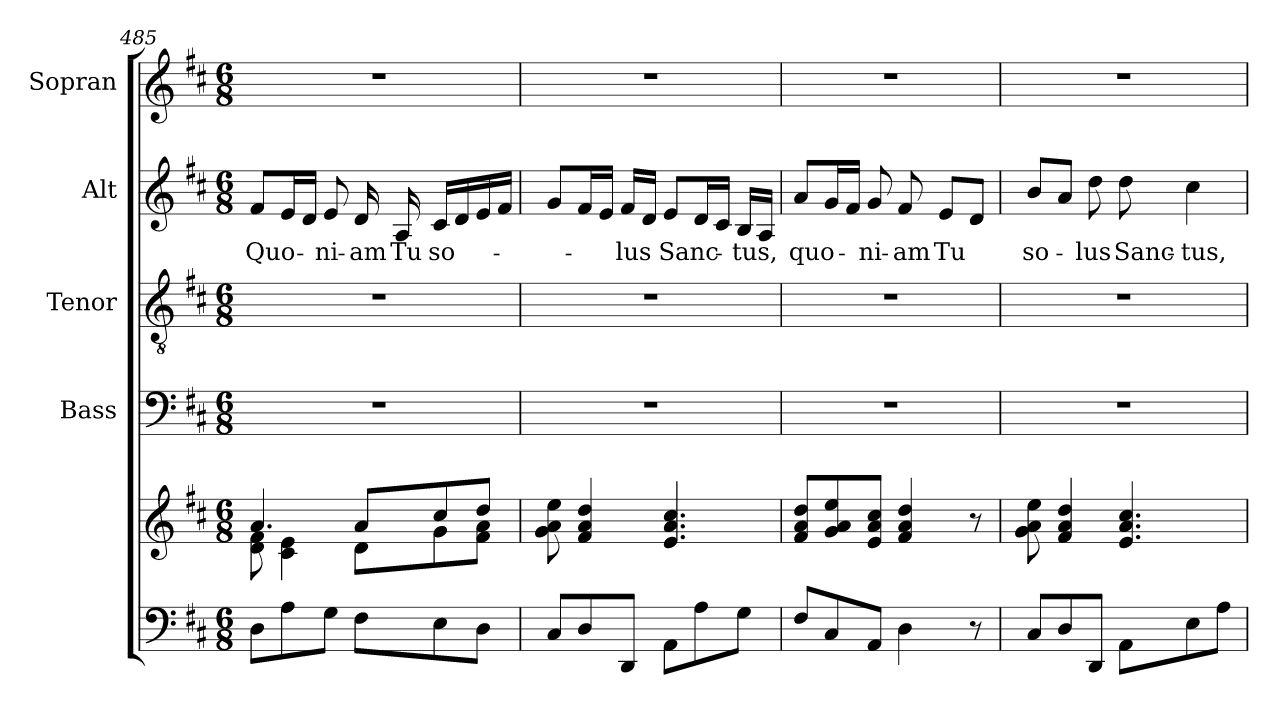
**kern	**kern	**kern	**kern	**kern	**text	**kern
*part5	*part5	*part4	*part3	*part2	*part2	*part1
*staff6	*staff5	*staff4	*staff3	*staff2	*staff2	*staff1
*	*	*I"Bass	*I"Tenor	*I"Alt	*	*I"Sopran
*	*	*I'B.	*I'T.	*I'A.	*	*I'S.
!!LO:LB:g=z
*clefF4	*clefG2	*clefF4	*clefGv2	*clefG2	*	*clefG2
*k[f#c#]	*k[f#c#]	*k[f#c#]	*k[f#c#]	*k[f#c#]	*	*k[f#c#]
*D:	*D:	*D:	*D:	*D:	*	*D:
*M6/8	*M6/8	*M6/8	*M6/8	*M6/8	*	*M6/8
=485	=485	=485	=485	=485	=485	=485
*	*^	*	*	*	*	*
!	!	!	!	!	!	!LO:LY:b	!
8D\L	4.a/	8d\ 8f#\	2.r	2.r	8f#/L	Quo-	2.r
8A\	.	4c#\ 4e\	.	.	16e/L	.	.
.	.	.	.	.	16d/JJ	.	.
!	!	!	!	!	!	!LO:LY:b	!
8G\J	.	.	.	.	8e/	-ni-	.
!	!	!	!	!	!	!LO:LY:b	!
8F#\L	8a/L	8d\L	.	.	16d/	-am	.
!	!	!	!	!	!	!LO:LY:b	!
.	.	.	.	.	16A/	Tu	.
!	!	!	!	!	!	!LO:LY:b	!
8E\	8cc#/	8g\	.	.	16c#/LL	so-	.
.	.	.	.	.	16d/	.	.
8D\J	8dd/J	8f#\ 8a\J	.	.	16e/	.	.
.	.	.	.	.	16f#/JJ	.	.
*	*v	*v	*	*	*	*	*
=486	=486	=486	=486	=486	=486	=486
8C#/L	8g\ 8a\ 8ee\	2.r	2.r	8g/L	.	2.r
8D/	4f#/ 4a/ 4dd/	.	.	16f#/L	.	.
.	.	.	.	16e/JJ	.	.
!	!	!	!	!	!LO:LY:b	!
8DD/J	.	.	.	16f#/LL	-lus	.
.	.	.	.	16d/JJ	.	.
!	!	!	!	!	!LO:LY:b	!
8AA\L	4.e/ 4.a/ 4.cc#/	.	.	8e/L	Sanc-	.
8A\	.	.	.	16d/L	.	.
.	.	.	.	16c#/JJ	.	.
!	!	!	!	!	!LO:LY:b	!
8G\J	.	.	.	16B/LL	-tus,	.
.	.	.	.	16A/JJ	.	.
=487	=487	=487	=487	=487	=487	=487
!	!	!	!	!	!LO:LY:b	!
8F#/L	8f#/ 8a/ 8dd/L	2.r	2.r	8a/L	quo-	2.r
8C#/	8g/ 8a/ 8ee/	.	.	16g/L	.	.
.	.	.	.	16f#/JJ	.	.
!	!	!	!	!	!LO:LY:b	!
8AA/J	8e/ 8a/ 8cc#/J	.	.	8g/	-ni-	.
!	!	!	!	!	!LO:LY:b	!
4D\	4f#/ 4a/ 4dd/	.	.	8f#/	-am	.
!	!	!	!	!	!LO:LY:b	!
.	.	.	.	8e/L	Tu	.
8r	8r	.	.	8d/J	.	.
=488	=488	=488	=488	=488	=488	=488
!	!	!	!	!	!LO:LY:b	!
8C#/L	8g\ 8a\ 8ee\	2.r	2.r	8b/L	so-	2.r
8D/	4f#/ 4a/ 4dd/	.	.	8a/J	.	.
!	!	!	!	!	!LO:LY:b	!
8DD/J	.	.	.	8dd\	-lus	.
!	!	!	!	!	!LO:LY:b	!
8AA\L	4.e/ 4.a/ 4.cc#/	.	.	8dd\	Sanc-	.
!	!	!	!	!	!LO:LY:b	!
8E\	.	.	.	4cc#\	-tus,	.
8A\J	.	.	.	.	.	.
=	=	=	=	=	=	=
*-	*-	*-	*-	*-	*-	*-
